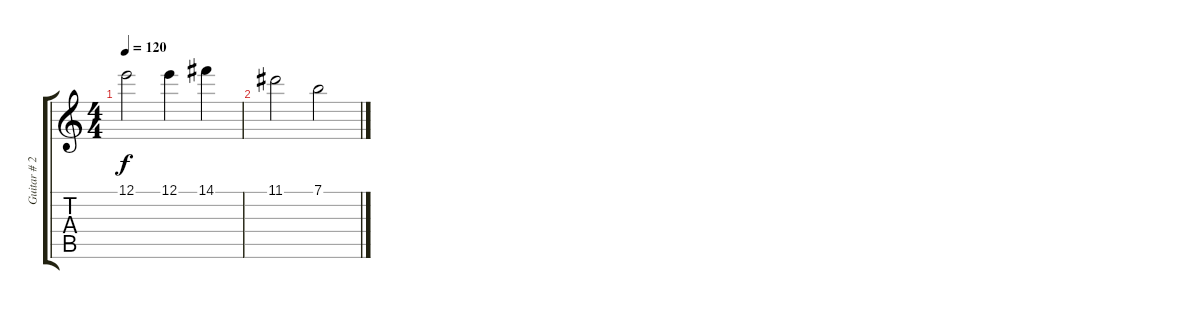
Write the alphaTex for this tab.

\track ("Guitar # 2" "Guitar # 2") {instrument overdrivenguitar}
\staff {score tabs}
\tuning (E4 B3 G3 D3 A2 E2) {hide}
\ts (4 4)
\tempo 120
\clef g2
\ks c
12.1.2{dy f} 12.1.4 14.1.4 |
11.1.2 7.1.2
